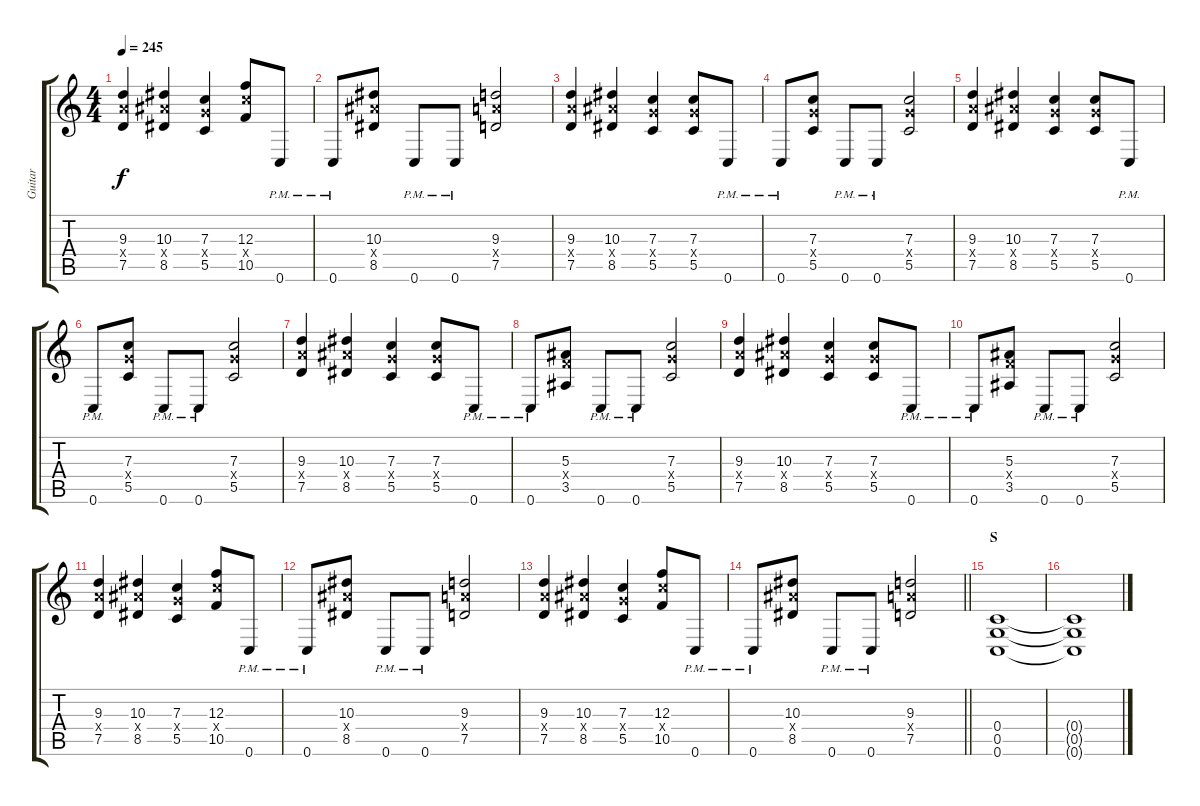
\track ("Guitar" "Guitar") {instrument distortionguitar}
\staff {score tabs}
\tuning (D4 A3 F3 C3 G2 C2) {hide}
\ts (4 4)
\tempo 245
\clef g2
\ks c
(9.3 9.4{x} 7.5).4{dy f} (10.3 10.4{x} 8.5).4 (7.3 7.4{x} 5.5).4 (12.3 12.4{x} 10.5).8 0.6{pm}.8 |
0.6{pm}.8 (10.3 10.4{x} 8.5).8 0.6{pm}.8 0.6{pm}.8 (9.3 9.4{x} 7.5).2 |
(9.3 9.4{x} 7.5).4 (10.3 10.4{x} 8.5).4 (7.3 7.4{x} 5.5).4 (7.3 7.4{x} 5.5).8 0.6{pm}.8 |
0.6{pm}.8 (7.3 7.4{x} 5.5).8 0.6{pm}.8 0.6{pm}.8 (7.3 7.4{x} 5.5).2 |
(9.3 9.4{x} 7.5).4 (10.3 10.4{x} 8.5).4 (7.3 7.4{x} 5.5).4 (7.3 7.4{x} 5.5).8 0.6{pm}.8 |
0.6{pm}.8 (7.3 7.4{x} 5.5).8 0.6{pm}.8 0.6{pm}.8 (7.3 7.4{x} 5.5).2 |
(9.3 9.4{x} 7.5).4 (10.3 10.4{x} 8.5).4 (7.3 7.4{x} 5.5).4 (7.3 7.4{x} 5.5).8 0.6{pm}.8 |
0.6{pm}.8 (5.3 5.4{x} 3.5).8 0.6{pm}.8 0.6{pm}.8 (7.3 7.4{x} 5.5).2 |
(9.3 9.4{x} 7.5).4 (10.3 10.4{x} 8.5).4 (7.3 7.4{x} 5.5).4 (7.3 7.4{x} 5.5).8 0.6{pm}.8 |
0.6{pm}.8 (5.3 5.4{x} 3.5).8 0.6{pm}.8 0.6{pm}.8 (7.3 7.4{x} 5.5).2 |
(9.3 9.4{x} 7.5).4 (10.3 10.4{x} 8.5).4 (7.3 7.4{x} 5.5).4 (12.3 12.4{x} 10.5).8 0.6{pm}.8 |
0.6{pm}.8 (10.3 10.4{x} 8.5).8 0.6{pm}.8 0.6{pm}.8 (9.3 9.4{x} 7.5).2 |
(9.3 9.4{x} 7.5).4 (10.3 10.4{x} 8.5).4 (7.3 7.4{x} 5.5).4 (12.3 12.4{x} 10.5).8 0.6{pm}.8 |
\barLineRight lightlight
0.6{pm}.8 (10.3 10.4{x} 8.5).8 0.6{pm}.8 0.6{pm}.8 (9.3 9.4{x} 7.5).2 |
\section ("" "S")
(0.4 0.5 0.6).1{volume 12} |
(0.4{t} 0.5{t} 0.6{t}).1
